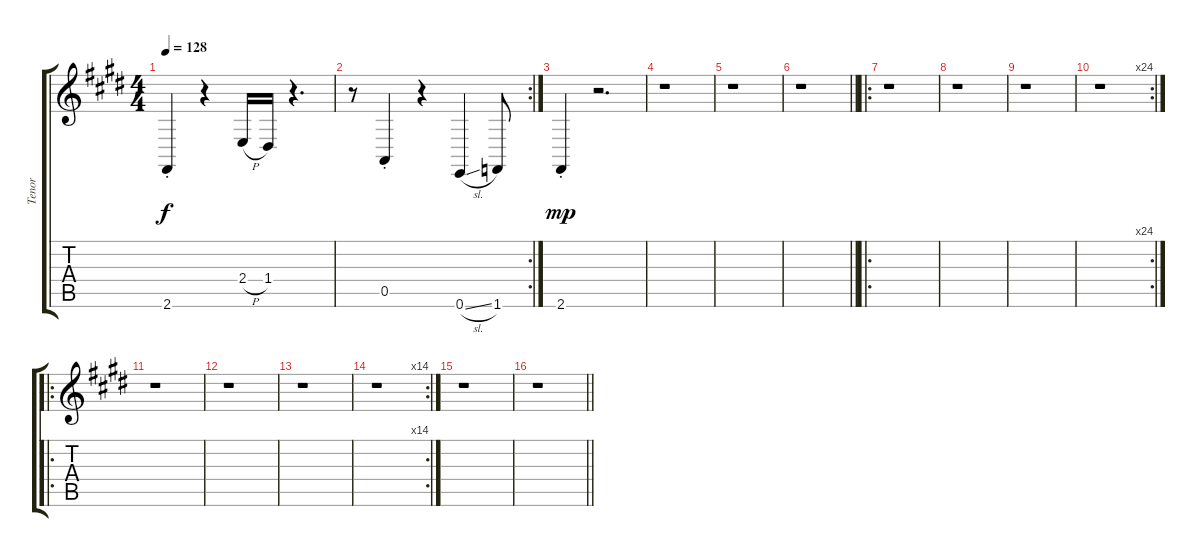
\track ("Tenor" "Tenor") {instrument tenorsax}
\staff {score tabs}
\tuning (E4 B3 G3 D3 A2 E2) {hide}
\ts (4 4)
\tempo 128
\clef g2
\ks c#minor
2.6{st}.4{dy f} r.4 2.4{h}.16 1.4.16 r.4{d} |
\rc 2
r.8 0.5{st}.4 r.4 0.6{sl}.4 1.6.8 |
\ks e
2.6{st}.4{dy mp} r.2{d} |
\ks c#minor
r.1 |
r.1 |
\barLineRight lightlight
r.1 |
\ro
\ks e
r.1 |
\ks c#minor
r.1 |
r.1 |
\rc 24
r.1 |
\ro
\ks e
r.1 |
\ks c#minor
r.1 |
r.1 |
\rc 14
r.1 |
\ks e
r.1 |
\barLineRight lightlight
\ks c#minor
r.1
